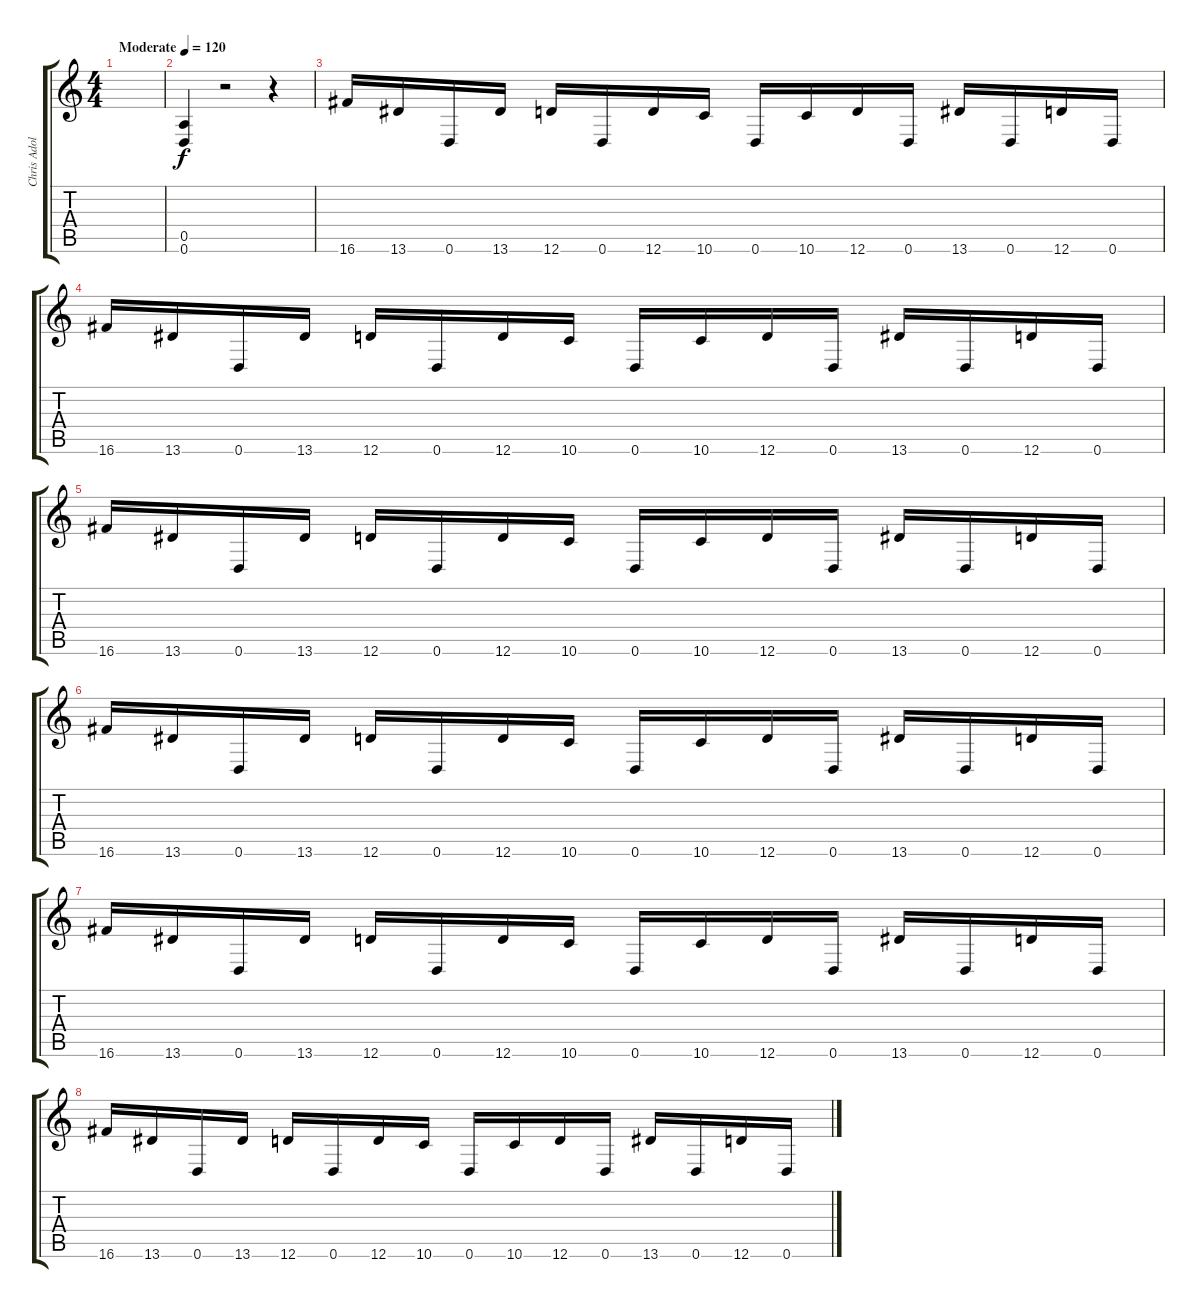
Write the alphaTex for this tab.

\track ("Chris Adolph" "Chris Adol") {instrument overdrivenguitar}
\staff {score tabs}
\tuning (E4 B3 G3 D3 A2 D2) {hide}
\ts (4 4)
\tempo (120 "Moderate")
\clef g2
\ks c
|
(0.5 0.6).4 r.2 r.4 |
16.6.16 13.6.16 0.6.16 13.6.16 12.6.16 0.6.16 12.6.16 10.6.16 0.6.16 10.6.16 12.6.16 0.6.16 13.6.16 0.6.16 12.6.16 0.6.16 |
16.6.16 13.6.16 0.6.16 13.6.16 12.6.16 0.6.16 12.6.16 10.6.16 0.6.16 10.6.16 12.6.16 0.6.16 13.6.16 0.6.16 12.6.16 0.6.16 |
16.6.16 13.6.16 0.6.16 13.6.16 12.6.16 0.6.16 12.6.16 10.6.16 0.6.16 10.6.16 12.6.16 0.6.16 13.6.16 0.6.16 12.6.16 0.6.16 |
16.6.16 13.6.16 0.6.16 13.6.16 12.6.16 0.6.16 12.6.16 10.6.16 0.6.16 10.6.16 12.6.16 0.6.16 13.6.16 0.6.16 12.6.16 0.6.16 |
16.6.16 13.6.16 0.6.16 13.6.16 12.6.16 0.6.16 12.6.16 10.6.16 0.6.16 10.6.16 12.6.16 0.6.16 13.6.16 0.6.16 12.6.16 0.6.16 |
16.6.16 13.6.16 0.6.16 13.6.16 12.6.16 0.6.16 12.6.16 10.6.16 0.6.16 10.6.16 12.6.16 0.6.16 13.6.16 0.6.16 12.6.16 0.6.16
